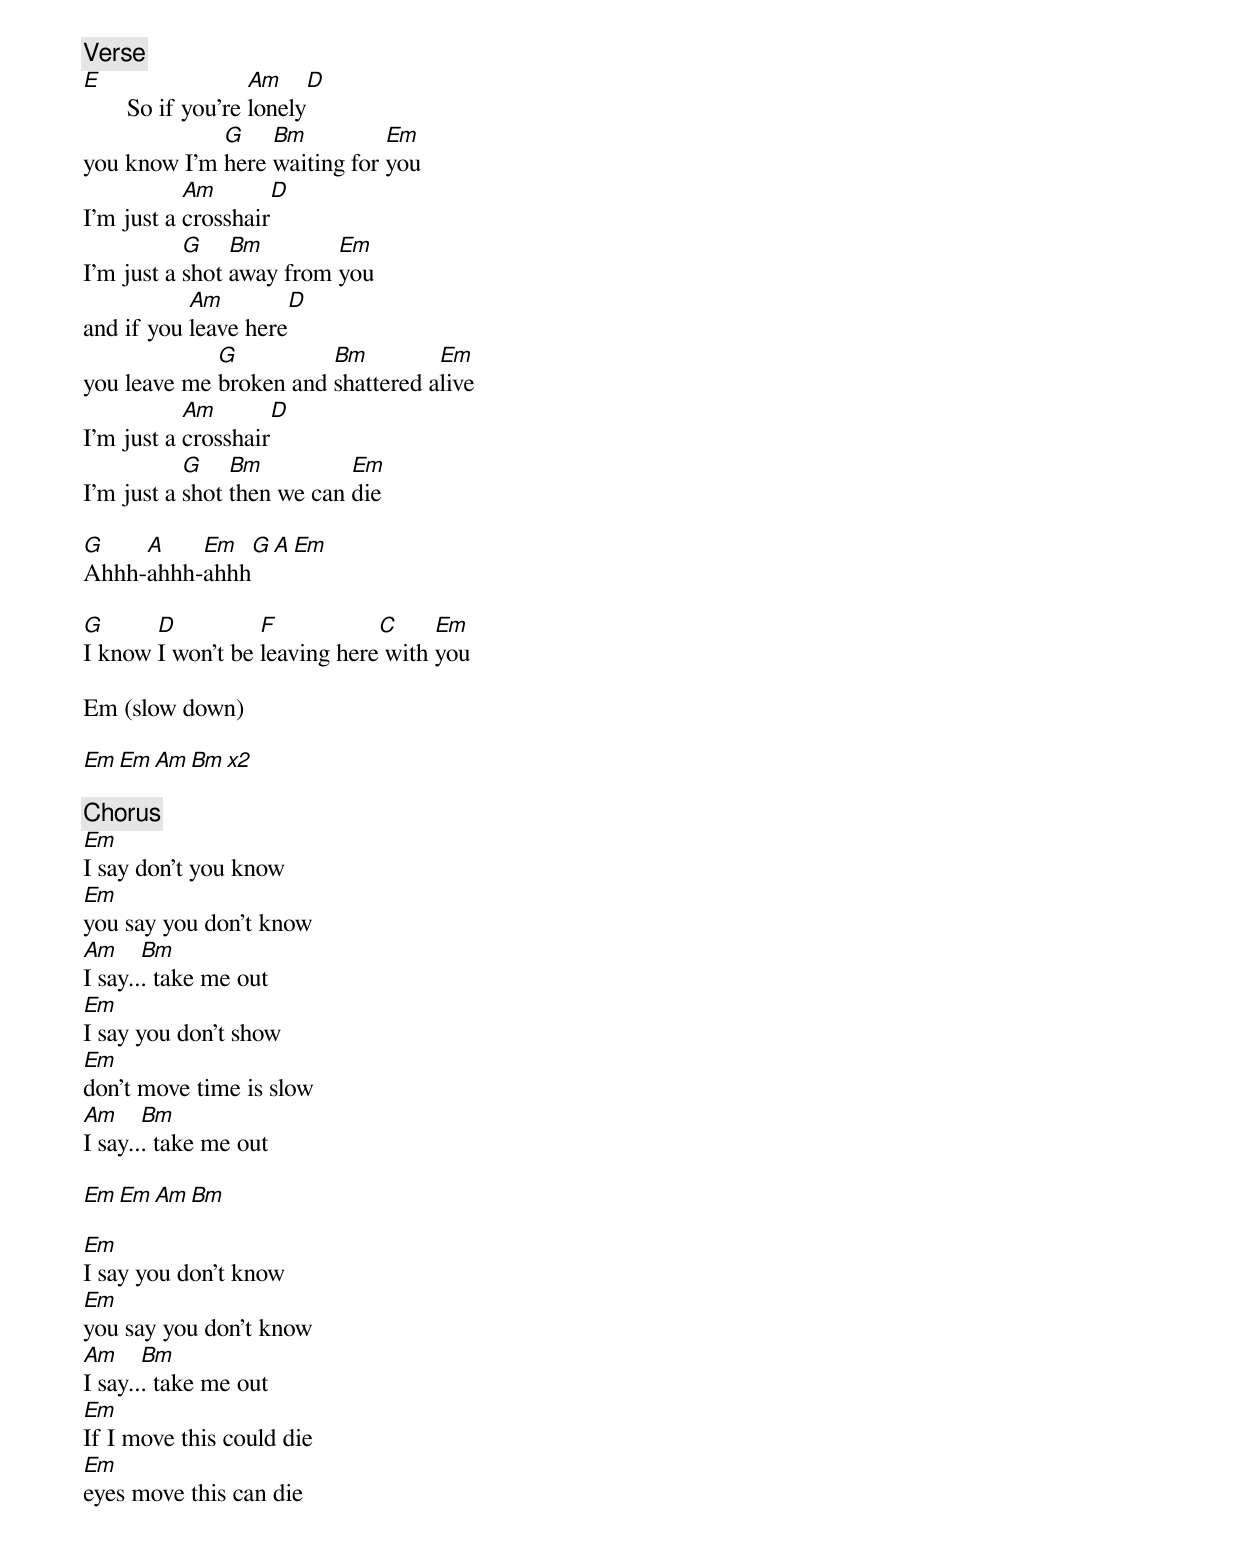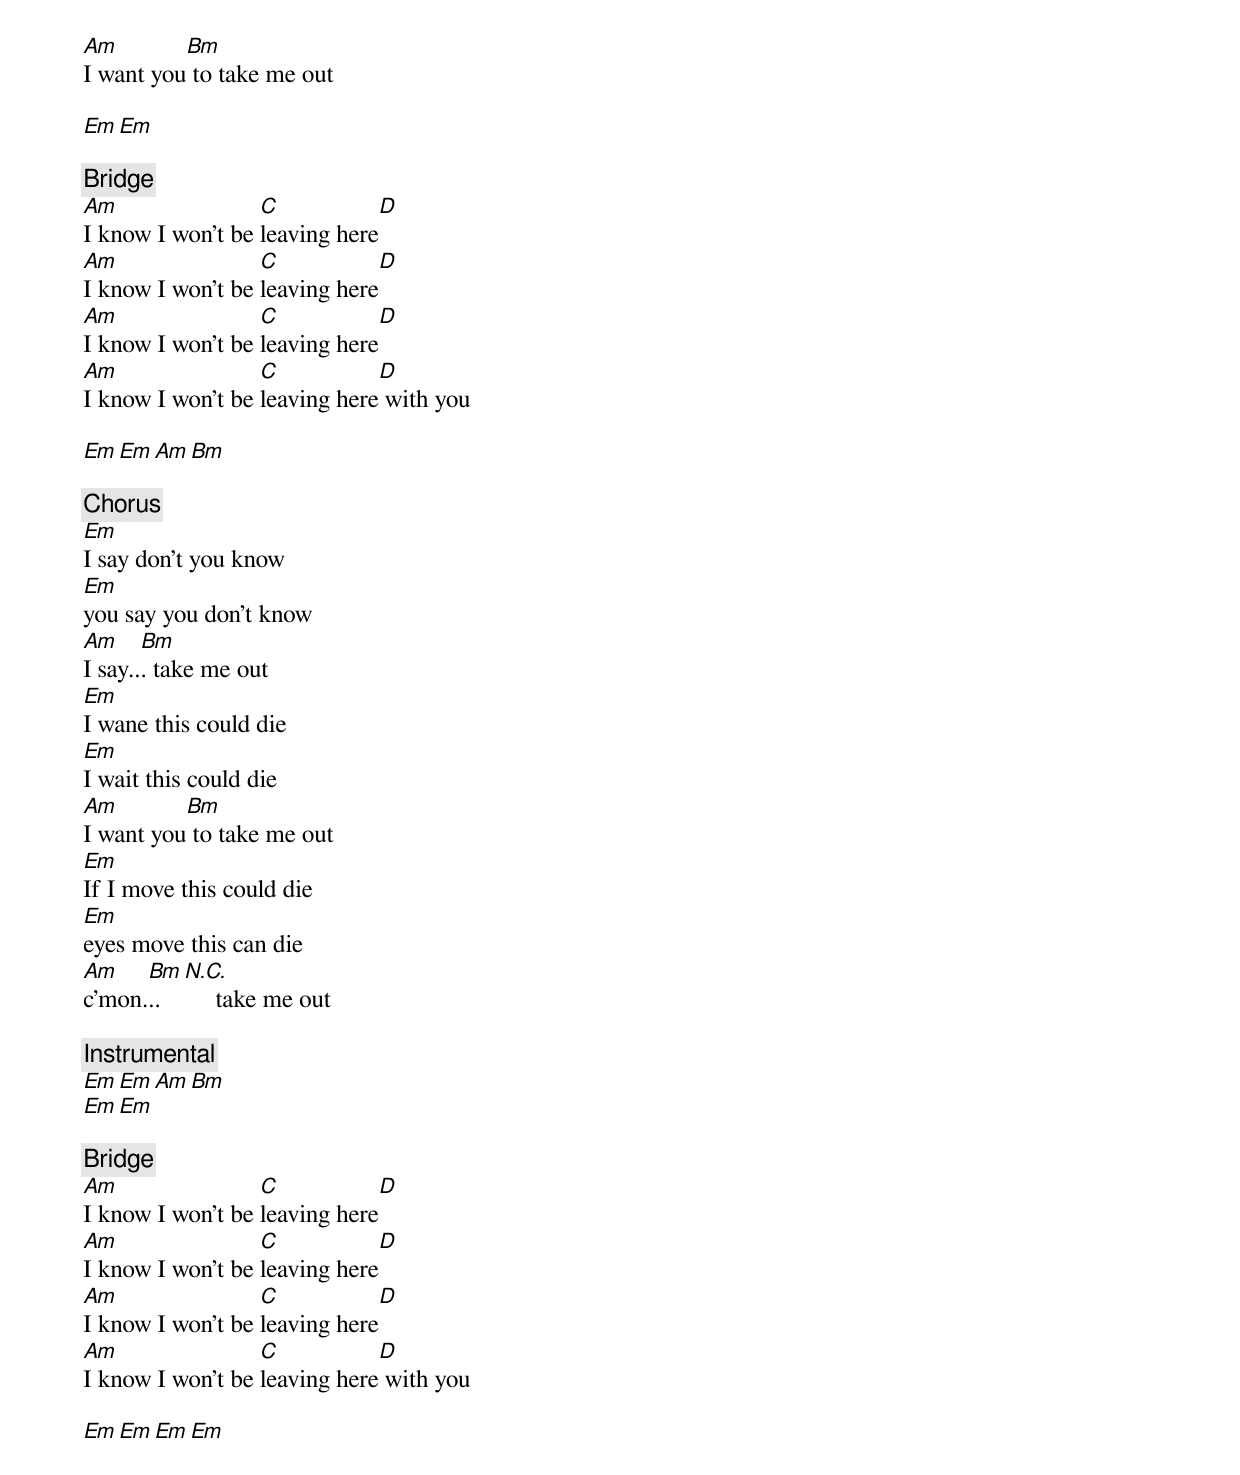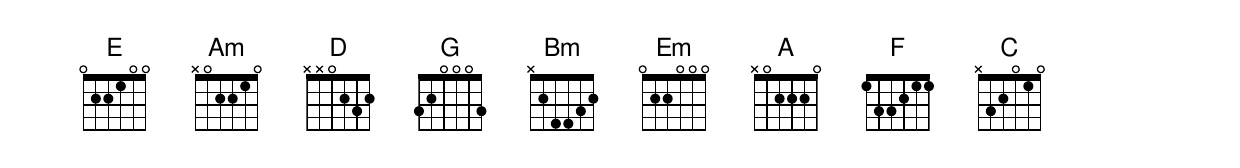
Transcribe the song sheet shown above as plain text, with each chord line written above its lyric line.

[Verse]
E                   Am         D
       So if you're lonely
             G    Bm          Em
you know I'm here waiting for you
           Am          D
I'm just a crosshair
           G    Bm        Em
I'm just a shot away from you
           Am           D
and if you leave here
             G          Bm         Em
you leave me broken and shattered alive
           Am          D
I'm just a crosshair
           G    Bm          Em
I'm just a shot then we can die

G    A    Em     G  A  Em
Ahhh-ahhh-ahhh

G      D          F           C     Em
I know I won't be leaving here with you

Em (slow down)

Em  Em  Am  Bm  x2

[Chorus]
Em
I say don't you know
Em
you say you don't know
Am     Bm
I say... take me out
Em
I say you don't show
Em
don't move time is slow
Am     Bm
I say... take me out

Em  Em  Am  Bm

Em
I say you don't know
Em
you say you don't know
Am     Bm
I say... take me out
Em
If I move this could die
Em
eyes move this can die
Am        Bm
I want you to take me out

Em  Em

[Bridge]
Am                C           D
I know I won't be leaving here
Am                C           D
I know I won't be leaving here
Am                C           D
I know I won't be leaving here
Am                C           D
I know I won't be leaving here with you

Em  Em  Am  Bm

[Chorus]
Em
I say don't you know
Em
you say you don't know
Am     Bm
I say... take me out
Em
I wane this could die
Em
I wait this could die
Am        Bm
I want you to take me out
Em
If I move this could die
Em
eyes move this can die
Am    Bm N.C.
c'mon...      take me out

[Instrumental]
Em  Em  Am  Bm
Em  Em

[Bridge]
Am                C           D
I know I won't be leaving here
Am                C           D
I know I won't be leaving here
Am                C           D
I know I won't be leaving here
Am                C           D
I know I won't be leaving here with you

Em  Em  Em  Em
